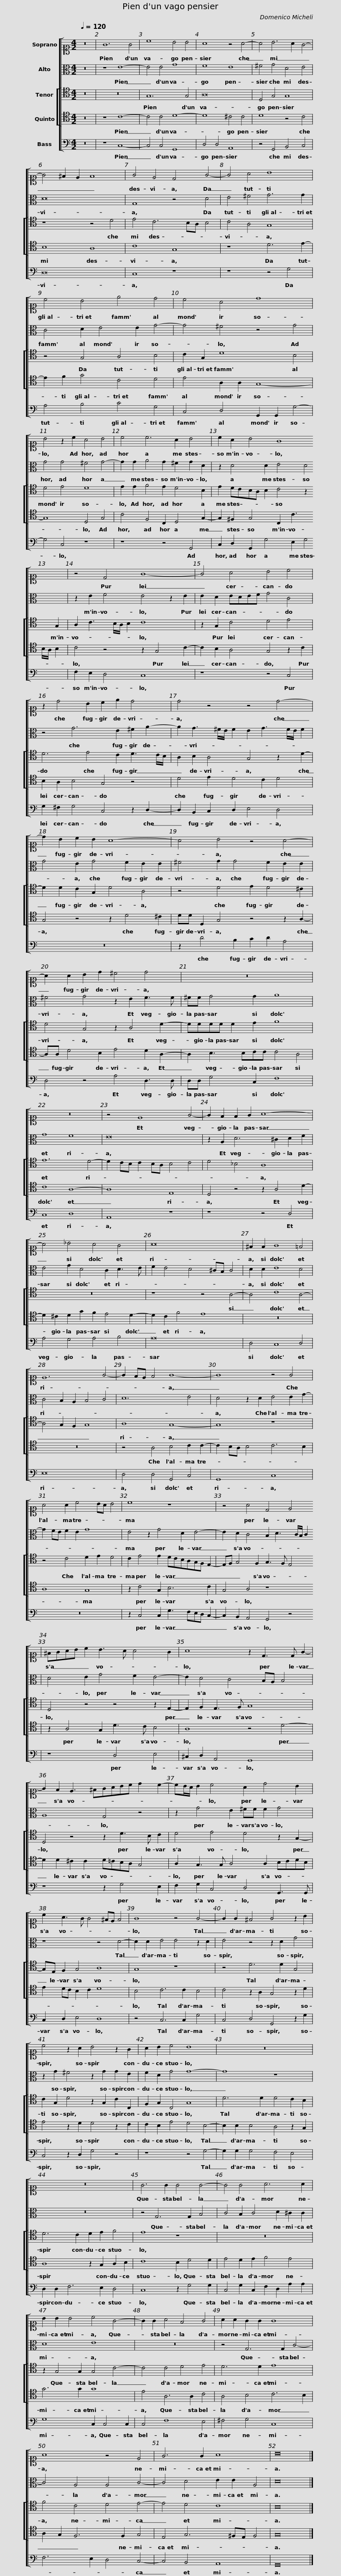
X:1
%%score [ 1 2 [ 3 4 ] 5 ]
L:1/8
Q:1/4=120
M:4/2
I:linebreak $
K:C
V:1 alto1
V:2 alto
V:3 tenor
V:4 tenor
V:5 bass
V:1
 z16 | G12 G4 | c8 B4 B4 | A8 z4 A4- |$ A4 B6 A2 G4- | %5
 G4 ^F2 E2 F8 | G4 E4 D4 G4- | G4 A4 B8 |$ c4 B4 e4 d4 | c4 A4 d8 | %10
 B4 z2 c2 A4 B4 |$ c4 c6 A2 B4 | c2 A2 B4 G8 | z4 D4 G8- |$ G4 A4 B4 c4 | %15
 z2 d4 B2 c2 e2 d4 | d4 z4 z4 d4- |$ d2 B2 c2 B2 A8- | A4 B4 z4 A4- | A2 A2 B2 d2 ^c4 d4 |$ %20
 z16 | z16 | z4 E8 G4- |$ G2 F2 F2 G2 A8- | A4 _B4 A4 G4 | %25
 A16 | ^F2 F2 G8 =F4 |$ E12 G4- | G2 FE F4 G8- | G8 z4 G4 |$ %30
 A4 A2 c4 BA B4 | c8 z8 | z4 A4 D4 E4 |$ ^FGAB c2 B3 A A4 G2 | A8 z2 D3 D G2- |$ %35
 G2 F2 E3 ^FGABc d2 c2- |$ cB/A/ B2 c4 A2 d4 B2 | c2 A3 G G4 ^FE F4 | G8 z4 G4- |$ G2 G2 ^F4 G4 z2 B2 | %40
 c4 z2 A2 B4 z2 G2 | A2 B2 c4 B8 |$ z16 | z16 | G6 G2 G4 G4- |$ %45
 G4 G4 A6 A2 | B2 B2 B4 c4 G4- | G2 G2 A4 F4 G4 |$ A2 A2 G2 G2 G8 | A8 z4 E4 | %50
 G6 G2 A8 | B16 |] %52
V:2
 z16 | z8 E8- | E4 E4 G8 | F8 E8 |$ ^F4 G4 D4 E4 | %5
 D16 | G,8 z4 D4 | E4 ^F4 G6 G2 |$ C4 D2 E4 E2 G4- | G4 ^F4 z4 G4 | %10
 G4 G4 ^F4 G4- |$ G2 G2 A4 G2 ^F2 G2 D2 | z2 D4 D2 E4 D4 | z2 E2 F4 E4 z2 E2 |$ E2 D2 EDEF G4 C4 | %15
 z4 G6 E2 ^F2 A2- | A2 G3 ^F/E/ F2 E2 G3 F/E/ F2 |$ G4 E2 G4 F2 E2 E2 | ^F4 G2 G4 F2 E2 E2 | ^F4 G4 z2 E2 F3 F |$ %20
 ^FF G4 G2 A8 | G8 F8 | E16 |$ z2 A,2 D6 ^C2 D2 F2 | E4 G2 D4 C2 D3 E | %25
 F2 E4 D4 ^CB, C4 | D2 D2 E8 D4 |$ C4 B,2 A,2 B,4 C4 | D12 E4 | D4 z2 D2 E4 E2 G2- |$ %30
 G2 FE F2 E2 G8 | E4 z2 G4 D2 E4- | E2 D2 C4 B,2 D3 C/B,/ C2 |$ D4 E2 G4 F2 E4- | E2 D4 C4 B,A, B,4 |$ %35
 A,8 G,4 z4 |$ z2 G4 E2 ^FF F2 G4 | z8 z4 D4- | D2 D2 E4 E4 z2 D2 |$ E4 z4 z2 D2 G4 | %40
 z2 G2 ^F4 z2 G2 G2 E2 | F2 D2 G4 G8- |$ G8 z8 | z16 | z4 G,6 G,2 B,4 |$ %45
 C4 B,2 C4 D2 ^C2 C2 | D8 E8 | z16 |$ z4 G,6 G,2 C4- | C4 A,4 A,4 C4- | %50
 C4 D4 E2 E2 A,4 | D16 |] %52
V:3
 z16 | z16 | G,12 G,4 | A,16 |$ D,4 G,4 G,8 | %5
 z8 z4 D4 | E4 C6 B,A, B,4 | C4 A,4 G,8 |$ z4 G,4 A,4 B,4 | C2 G,2 D8 B,4 | %10
 D4 E4 D8 |$ E2 E2 F4 E2 D4 B,2 | E2 DCB,A, B,2 C4 z2 G,2 | A,2 C3 B,/A,/ B,2 C8 |$ z2 G,2 C4 D4 E4 | %15
 D6 E4 C2 D3 C/B,/ | A,2 B,2 A,4 G,4 z2 D2- |$ D2 D2 C2 G,2 D4 A,4 | z4 D4 E2 D4 ^C2 | D4 G,4 z2 A,4 D2- |$ %20
 DDDD D2 E2 F8 | E12 D4- | D2 CB, C2 B,A, B,4 C4 |$ D4 _B,4 A,8 | z16 | %25
 z8 z4 A,4- | A,4 C8 A,4- |$ A,4 G,2 F,2 G,8 | A,8 G,8- | G,8 z8 |$ %30
 z4 C4 D2 E2 D4 | C2 E4 E2 DCB,A,G,F, E,2- | E,F, G,4 F,2 G,3 F, E,4 |$ D,4 z4 z4 z2 E,2- | E,2 F,2 E,3 F, G,8 |$ %35
 D,4 z4 z2 D3 B, C2 |$ D4 E4 D4 z2 G,2- | G,E, F,2 G,4 A,8 | G,8 z8 |$ z4 D6 D2 G,4 | %40
 C2 G,2 D4 z2 G,2 C2 C,2 | F,2 G,2 C,4 G,8 |$ D6 D2 D4 C2 B,2 | D6 C2 D2 E2 F4 | E8 z8 |$ %45
 z16 | z2 G,4 G,2 G,4 C4- | C4 C4 D4 E4 |$ D6 D2 E8 | F4 C4 D4 E4- | %50
 E4 D4 C8 | B,16 |] %52
V:4
 z16 | z8 C8- | C4 C4 D8- | D8 ^C4 C4 |$ D8 z4 C4 | %5
 B,8 A,8 | C8 G,8 | z8 D6 E2- |$ E2 F2 G4 C4 D4 | E4 A,2 A,2 G,8- | %10
 G,8 D,4 G,4 |$ C4 F,4 C,2 D,4 G,2- | G,2 ^F,2 G,4 C,2 C3 B,/A,/ B,2 | C4 z4 z2 G,4 C2- |$ C2 B,2 A,4 G,4 z2 C2 | %15
 B,2 A,2 B,4 G,4 z4 | D4 E2 D4 C2 D4 |$ G,4 z4 z2 D4 ^C2 | DD D,2 G,4 z4 z2 A,2- | A,A, D4 B,2 E4 D2 A,2- |$ %20
 A,2 B,3 B,CC C4 A,4 | C8 A,8- | A,8 E,8 |$ D,4 z4 z2 A,4 D2- | D2 ^C2 D2 G2 F2 E4 D2- | %25
 D2 C2 F4 E8 | z16 |$ z16 | z4 A,4 B,4 C2 C2- | C2 B,A, B,4 C6 B,2 |$ %30
 A,8 G,8 | z2 C4 G,2 B,6 C2 | G,4 A,4 z8 |$ z2 A,4 G,2 D3 C B,4 | A,8 z4 D4- |$ %35
 D2 D2 ^C2 C2 D=CB,A, G,4 |$ A,2 G,3 G, A,4 A,2 B,CDB, | E2 DC B,2 C2 D8 | B,4 C6 C2 B,4 |$ C4 z2 A,2 G,4 z2 D2 | %40
 E4 z2 D2 D4 z2 C2 | C2 B,2 E4 D4 B,4- |$ B,2 B,2 B,4 A,4 z2 G,2 | A,8 z2 G,2 A,2 B,2 | C8 B,2 D4 D2 |$ %45
 E4 D2 E2 F4 E4 | G6 G2 G8 | E4 A,6 A,2 C4 |$ A,4 B,4 C6 B,2 | A,2 G,2 F,6 F,2 G,4 | %50
 E,4 G,6 ^F,E, F,4 | G,16 |] %52
V:5
 z16 | z8 C,8- | C,4 C,4 G,,8 | D,4 D,4 A,,8 |$ z4 G,,4 B,,4 C,4 | %5
 D,16 | C,8 z8 | z8 z4 G,4 |$ A,4 B,4 C4 G,4 | C,4 D,4 G,,2 G,,2 G,4- | %10
 G,4 C,4 z8 |$ z8 z4 G,,4 | C,2 D,2 G,,2 G,4 E,2 G,4 | F,2 E,2 D,4 C,8 |$ z8 z4 C,4 | %15
 G,2 ^F,2 G,4 C,4 z2 D,2- | D,2 B,,2 C,2 D,2 E,4 D,4 |$ z16 | z2 D4 B,2 C2 D2 A,4 | D,4 z4 A,4 D,3 D, |$ %20
 D,D, G,4 C,2 F,8 | C,8 D,8 | A,,8 z8 |$ z8 z4 D,4 | A,4 G,4 A,4 B,4 | %25
 A,16 | D,4 C,8 D,4 |$ E,16 | D,4 D,4 G,,4 C,4 | G,,8 C,8 |$ %30
 z16 | z2 C,4 C,2 G,3 F,E,D, C,2- | C,2 B,,2 A,,4 G,,4 z4 |$ z8 D,4 E,4 | ^C,2 D,2 A,,4 G,,8 |$ %35
 z8 z2 G,4 E,2 |$ F,2 G,2 C,4 D,4 G,,3 G,, | C,2 D,2 E,4 D,8 | z4 C,6 C,2 G,4 |$ C,4 D,4 G,,4 z2 G,2 | %40
 C,4 z2 D,2 G,4 z4 | z8 z4 G,4- |$ G,2 G,2 G,4 F,4 E,4 | D,2 D,2 F,6 E,2 D,4 | C,8 z2 G,4 G,2 |$ %45
 C,4 G,2 C,2 F,2 D,2 A,2 A,2 | G,8 C,2 C,4 C,2 | C,4 F,8 E,4 |$ ^F,4 G,4 C,8 | F,6 E,2 D,4 C,4- | %50
 C,4 B,,4 A,,8 | G,,16 |] %52
